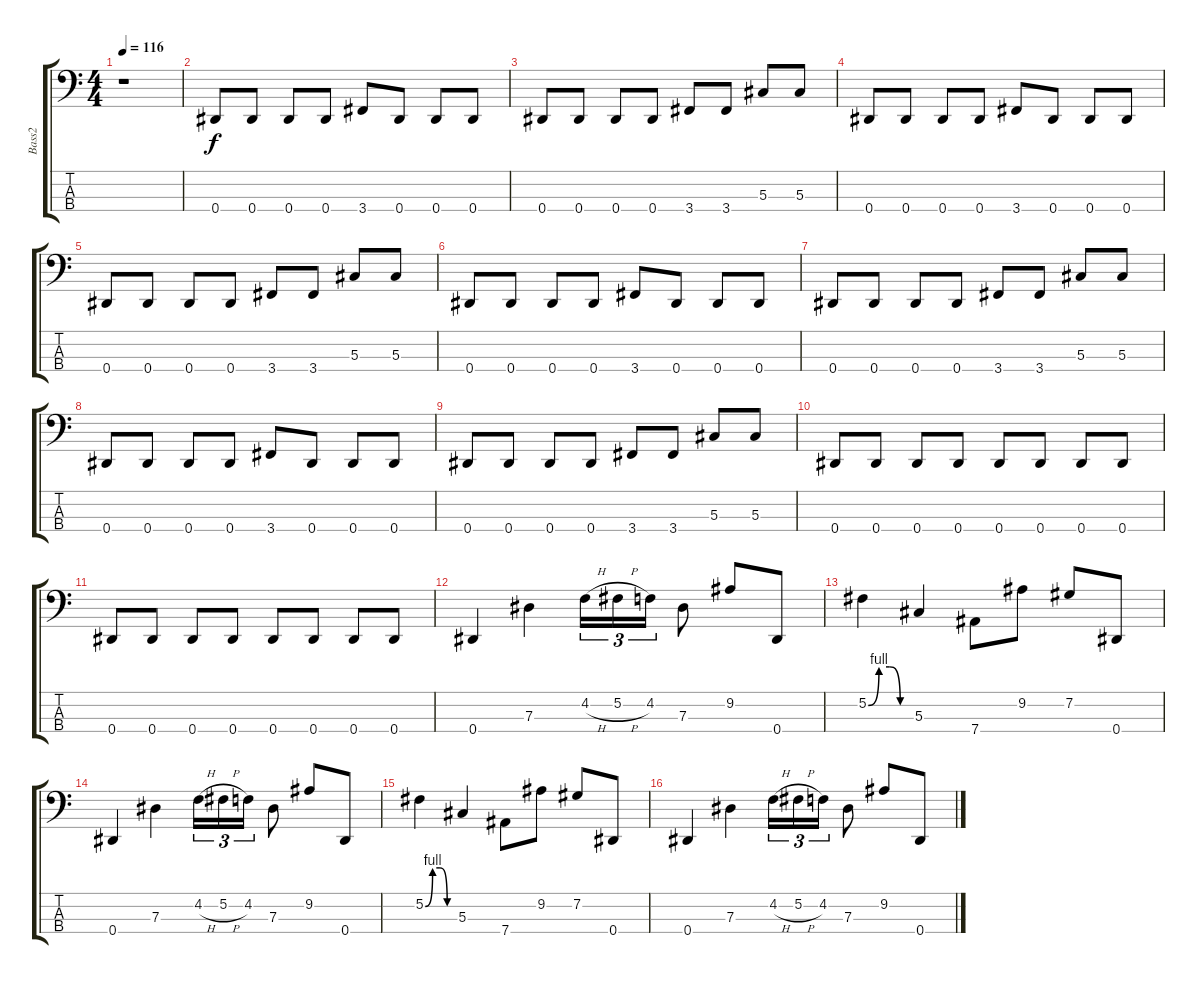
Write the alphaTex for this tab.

\track ("Bass2" "Bass2") {instrument slapbass1}
\staff {score tabs}
\tuning (Gb2 Db2 Ab1 Eb1) {hide}
\ts (4 4)
\tempo 116
\clef f4
\ks c
r.1{dy f} |
0.4.8 0.4.8 0.4.8 0.4.8 3.4.8 0.4.8 0.4.8 0.4.8 |
0.4.8 0.4.8 0.4.8 0.4.8 3.4.8 3.4.8 5.3.8 5.3.8 |
0.4.8 0.4.8 0.4.8 0.4.8 3.4.8 0.4.8 0.4.8 0.4.8 |
0.4.8 0.4.8 0.4.8 0.4.8 3.4.8 3.4.8 5.3.8 5.3.8 |
0.4.8 0.4.8 0.4.8 0.4.8 3.4.8 0.4.8 0.4.8 0.4.8 |
0.4.8 0.4.8 0.4.8 0.4.8 3.4.8 3.4.8 5.3.8 5.3.8 |
0.4.8 0.4.8 0.4.8 0.4.8 3.4.8 0.4.8 0.4.8 0.4.8 |
0.4.8 0.4.8 0.4.8 0.4.8 3.4.8 3.4.8 5.3.8 5.3.8 |
0.4.8 0.4.8 0.4.8 0.4.8 0.4.8 0.4.8 0.4.8 0.4.8 |
0.4.8 0.4.8 0.4.8 0.4.8 0.4.8 0.4.8 0.4.8 0.4.8 |
0.4.4 7.3.4 4.2{h}.16{tu (3 2)} 5.2{h}.16{tu (3 2)} 4.2.16{tu (3 2)} 7.3.8 9.2.8 0.4.8 |
5.2{be (custom 0 0 15 4 30 4 45 0 60 0)}.4 5.3.4 7.4.8 9.2.8 7.2.8 0.4.8 |
0.4.4 7.3.4 4.2{h}.16{tu (3 2)} 5.2{h}.16{tu (3 2)} 4.2.16{tu (3 2)} 7.3.8 9.2.8 0.4.8 |
5.2{be (custom 0 0 15 4 30 4 45 0 60 0)}.4 5.3.4 7.4.8 9.2.8 7.2.8 0.4.8 |
0.4.4 7.3.4 4.2{h}.16{tu (3 2)} 5.2{h}.16{tu (3 2)} 4.2.16{tu (3 2)} 7.3.8 9.2.8 0.4.8
